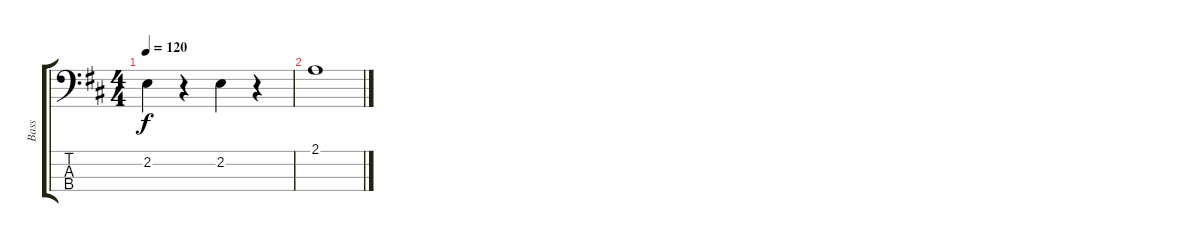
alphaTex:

\track ("Bass" "Bass") {instrument electricbassfinger}
\staff {score tabs}
\tuning (G2 D2 A1 E1) {hide}
\ts (4 4)
\tempo 120
\clef f4
\ks d
2.2.4{dy f} r.4 2.2.4 r.4 |
2.1.1
